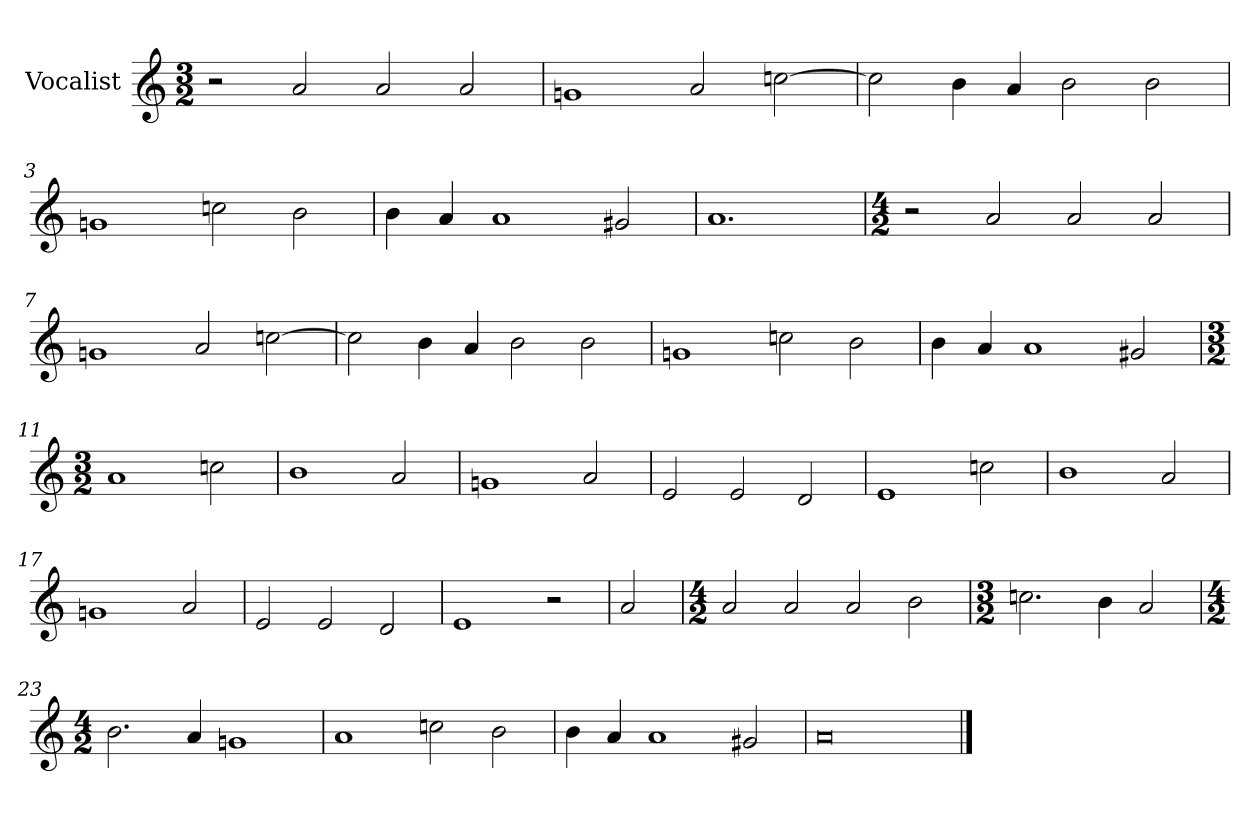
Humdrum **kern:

**kern
*part1
*staff1
*I"Vocalist
*k[]
*a:
*M3/2
=
2r
2a
2a
2a
=1
1gn
2a
[2ccn
=2
2ccn]
4b
4a
2b
2b
=3
1gn
2ccn
2b
=4
4b
4a
1a
2g#X
=5
1.a
=6
*M4/2
2r
2a
2a
2a
=7
1gn
2a
[2ccn
=8
2ccn]
4b
4a
2b
2b
=9
1gn
2ccn
2b
=10
4b
4a
1a
2g#X
=11
*M3/2
1a
2ccn
=12
1b
2a
=13
1gn
2a
=14
2e
2e
2d
=15
1e
2ccn
=16
1b
2a
=17
1gn
2a
=18
2e
2e
2d
=19
1e
2r
=20
2a
=21
*M4/2
2a
2a
2a
2b
=22
*M3/2
2.ccn
4b
2a
=23
*M4/2
2.b
4a
1gn
=24
1a
2ccn
2b
=25
4b
4a
1a
2g#X
=26
0a
==
*-
